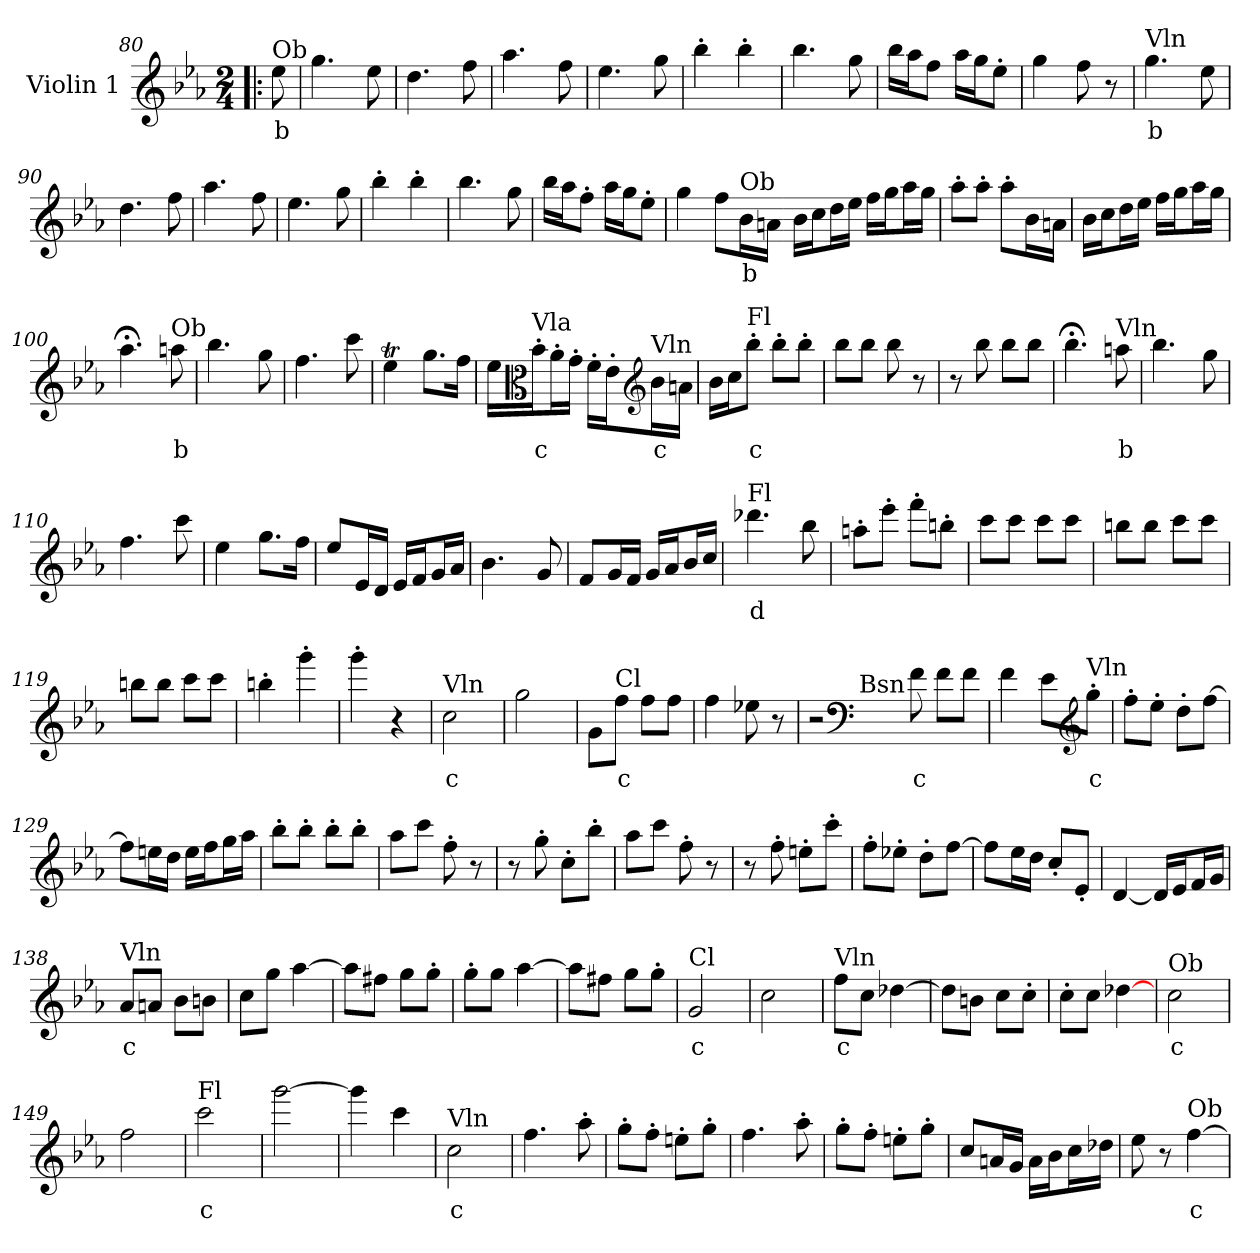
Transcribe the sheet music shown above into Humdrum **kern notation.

**kern	**text
*part1	*part1
*staff1	*staff1
*I"Violin 1	*
*I'Vln 1	*
*clefG2	*
*k[b-e-a-]	*
*M2/4	*
=80!|:	=80!|:
!LO:TX:a:t=Ob	!
!	!LO:LY:b:color=#FF0000
8ee-	b
=81	=81
4.gg	.
8ee-	.
=82	=82
4.dd	.
8ff	.
=83	=83
4.aa-	.
8ff	.
=84	=84
4.ee-	.
8gg	.
=85	=85
4bb-'	.
4bb-'	.
!!LO:PB:g=z
=86	=86
4.bb-	.
8gg	.
=87	=87
16bb-\LL	.
16aa-\J	.
8ff\J	.
16aa-\LL	.
16gg\J	.
8ee-'\J	.
=88	=88
4gg	.
8ff	.
8r	.
=89	=89
!LO:TX:a:t=Vln	!
!	!LO:LY:b:color=#FF0000
4.gg	b
8ee-	.
=90	=90
4.dd	.
8ff	.
=91	=91
4.aa-	.
8ff	.
=92	=92
4.ee-	.
8gg	.
!!LO:PB:g=z
=93	=93
4bb-'	.
4bb-'	.
=94	=94
4.bb-	.
8gg	.
=95	=95
16bb-\LL	.
16aa-\J	.
8ff'\J	.
16aa-\LL	.
16gg\J	.
8ee-'\J	.
=96	=96
4gg	.
8ff\L	.
!LO:TX:a:t=Ob	!
!	!LO:LY:b:color=#FF0000
16b-\L	b
16an\JJ	.
=97-	=97-
16b-\LL	.
16cc\J	.
16dd\L	.
16ee-\JJ	.
16ff\LL	.
16gg\J	.
16aa-\L	.
16gg\JJ	.
=98	=98
8aa-'\L	.
8aa-'\J	.
8aa-'\L	.
16b-\L	.
16an\JJ	.
!!LO:PB:g=z
=99	=99
16b-\LL	.
16cc\J	.
16dd\L	.
16ee-\JJ	.
16ff\LL	.
16gg\J	.
16aa-\L	.
16gg\JJ	.
=100	=100
4.aa-;<	.
!LO:TX:a:t=Ob	!
!	!LO:LY:b:color=#FF0000
8aan	b
=101	=101
4.bb-	.
8gg	.
=102	=102
4.ff	.
8ccc	.
=103	=103
4ee-T	.
8.gg\L	.
16ff\Jk	.
=104	=104
16ee-\LL	.
*clefC3	*
!LO:TX:a:t=Vla	!
!	!LO:LY:b:color=#FF0000
16b-'\J	c
16a-'\L	.
16g'\JJ	.
16f'\LL	.
16e-'\J	.
*clefG2	*
!LO:TX:a:t=Vln	!
!	!LO:LY:b:color=#FF0000
16b-\L	c
16an\JJ	.
=105	=105
16b-\LL	.
16cc\J	.
!LO:TX:a:t=Fl	!
!	!LO:LY:b:color=#FF0000
8bb-'\J	c
8bb-'\L	.
8bb-'\J	.
!!LO:PB:g=z
=106	=106
8bb-\L	.
8bb-\J	.
8bb-	.
8r	.
=107	=107
8r	.
8bb-	.
8bb-\L	.
8bb-\J	.
=108	=108
4.bb-;<	.
!LO:TX:a:t=Vln	!
!	!LO:LY:b:color=#FF0000
8aan	b
=109	=109
4.bb-	.
8gg	.
=110	=110
4.ff	.
8ccc	.
=111	=111
4ee-	.
8.gg\L	.
16ff\Jk	.
=112	=112
8ee-/L	.
16e-/L	.
16d/JJ	.
16e-/LL	.
16f/J	.
16g/L	.
16a-/JJ	.
=113	=113
4.b-	.
8g	.
!!LO:PB:g=z
=114	=114
8f/L	.
16g/L	.
16f/JJ	.
16g/LL	.
16a-/J	.
16b-/L	.
16cc/JJ	.
=115	=115
!LO:TX:a:t=Fl	!
!	!LO:LY:b:color=#FF0000
4.ddd-X	d
8bb-	.
=116	=116
8aan'\L	.
8eee-'\J	.
8fff'\L	.
8bbn'\J	.
=117	=117
8ccc\L	.
8ccc\J	.
8ccc\L	.
8ccc\J	.
=118	=118
8bbn\L	.
8bb\J	.
8ccc\L	.
8ccc\J	.
=119	=119
8bbn\L	.
8bb\J	.
8ccc\L	.
8ccc\J	.
=120	=120
4bbn'	.
4ggg'	.
=121	=121
4ggg'	.
4r	.
=122	=122
!LO:TX:a:t=Vln	!
!	!LO:LY:b:color=#FF0000
2cc	c
=123	=123
2gg	.
=124	=124
8g\L	.
!LO:TX:a:t=Cl	!
!	!LO:LY:b:color=#FF0000
8ff\J	c
8ff\L	.
8ff\J	.
!!LO:PB:g=z
=125	=125
4ff	.
8ee-X	.
8r	.
=126	=126
*^	*
2r	8ryy	.
*clefF4	*	*
!	!LO:TX:a:t=Bsn	!
.	2.ryy	.
!	!	!LO:LY:b:color=#FF0000
8f	.	c
8f\L	.	.
8f\J	.	.
*v	*v	*
=127	=127
4f	.
8e-\L	.
*clefG2	*
!LO:TX:a:t=Vln	!
!	!LO:LY:b:color=#FF0000
8gg'\J	c
=128	=128
8ff'\L	.
8ee-'\J	.
8dd'\L	.
[8ff\J	.
=129	=129
8ff\L]	.
16een\L	.
16dd\JJ	.
16ee\LL	.
16ff\J	.
16gg\L	.
16aa-\JJ	.
=130	=130
8bb-'\L	.
8bb-'\J	.
8bb-'\L	.
8bb-'\J	.
=131	=131
8aa-\L	.
8ccc\J	.
8ff'	.
8r	.
=132	=132
8r	.
8gg'	.
8cc'\L	.
8bb-'\J	.
=133	=133
8aa-\L	.
8ccc\J	.
8ff'	.
8r	.
=134	=134
8r	.
8ff'	.
8een'\L	.
8ccc'\J	.
=135	=135
8ff'\L	.
8ee-X'\J	.
8dd'\L	.
[8ff\J	.
=136	=136
8ff\L]	.
16ee-\L	.
16dd\JJ	.
8cc'/L	.
8e-'/J	.
!!LO:PB:g=z
=137	=137
[4d	.
16d/LL]	.
16e-/J	.
16f/L	.
16g/JJ	.
=138	=138
!LO:TX:a:t=Vln	!
!	!LO:LY:b:color=#FF0000
8a-/L	c
8an/J	.
8b-\L	.
8bn\J	.
=139	=139
8cc\L	.
8gg\J	.
[4aa-	.
=140	=140
8aa-\L]	.
8ff#X\J	.
8gg\L	.
8gg'\J	.
=141	=141
8gg'\L	.
8gg\J	.
[4aa-	.
=142	=142
8aa-\L]	.
8ff#X\J	.
8gg\L	.
8gg'\J	.
=143	=143
!LO:TX:a:t=Cl	!
!	!LO:LY:b:color=#FF0000
2g	c
=144	=144
2cc	.
=145	=145
!LO:TX:a:t=Vln	!
!	!LO:LY:b:color=#FF0000
8ff\L	c
8cc\J	.
[4dd-X	.
!!LO:PB:g=z
=146	=146
8dd-\L]	.
8bn\J	.
8cc\L	.
8cc'\J	.
=147	=147
8cc'\L	.
8cc\J	.
[4dd-X	.
=148	=148
!LO:TX:a:t=Ob	!
!	!LO:LY:b:color=#FF0000
2cc	c
=149	=149
2ff	.
=150	=150
!LO:TX:a:t=Fl	!
!	!LO:LY:b:color=#FF0000
2ccc	c
=151	=151
[2ggg	.
=152	=152
4ggg]	.
4ccc	.
=153	=153
!LO:TX:a:t=Vln	!
!	!LO:LY:b:color=#FF0000
2cc	c
=154	=154
4.ff	.
8aa-'	.
!!LO:PB:g=z
=155	=155
8gg'\L	.
8ff'\J	.
8een'\L	.
8gg'\J	.
=156	=156
4.ff	.
8aa-'	.
=157	=157
8gg'\L	.
8ff'\J	.
8een'\L	.
8gg'\J	.
=158	=158
8cc/L	.
16an/L	.
16g/JJ	.
16a\LL	.
16b-\J	.
16cc\L	.
16dd-X\JJ	.
=159	=159
8ee-	.
8r	.
!LO:TX:a:t=Ob	!
!	!LO:LY:b:color=#FF0000
[4ff	c
=	=
*-	*-
